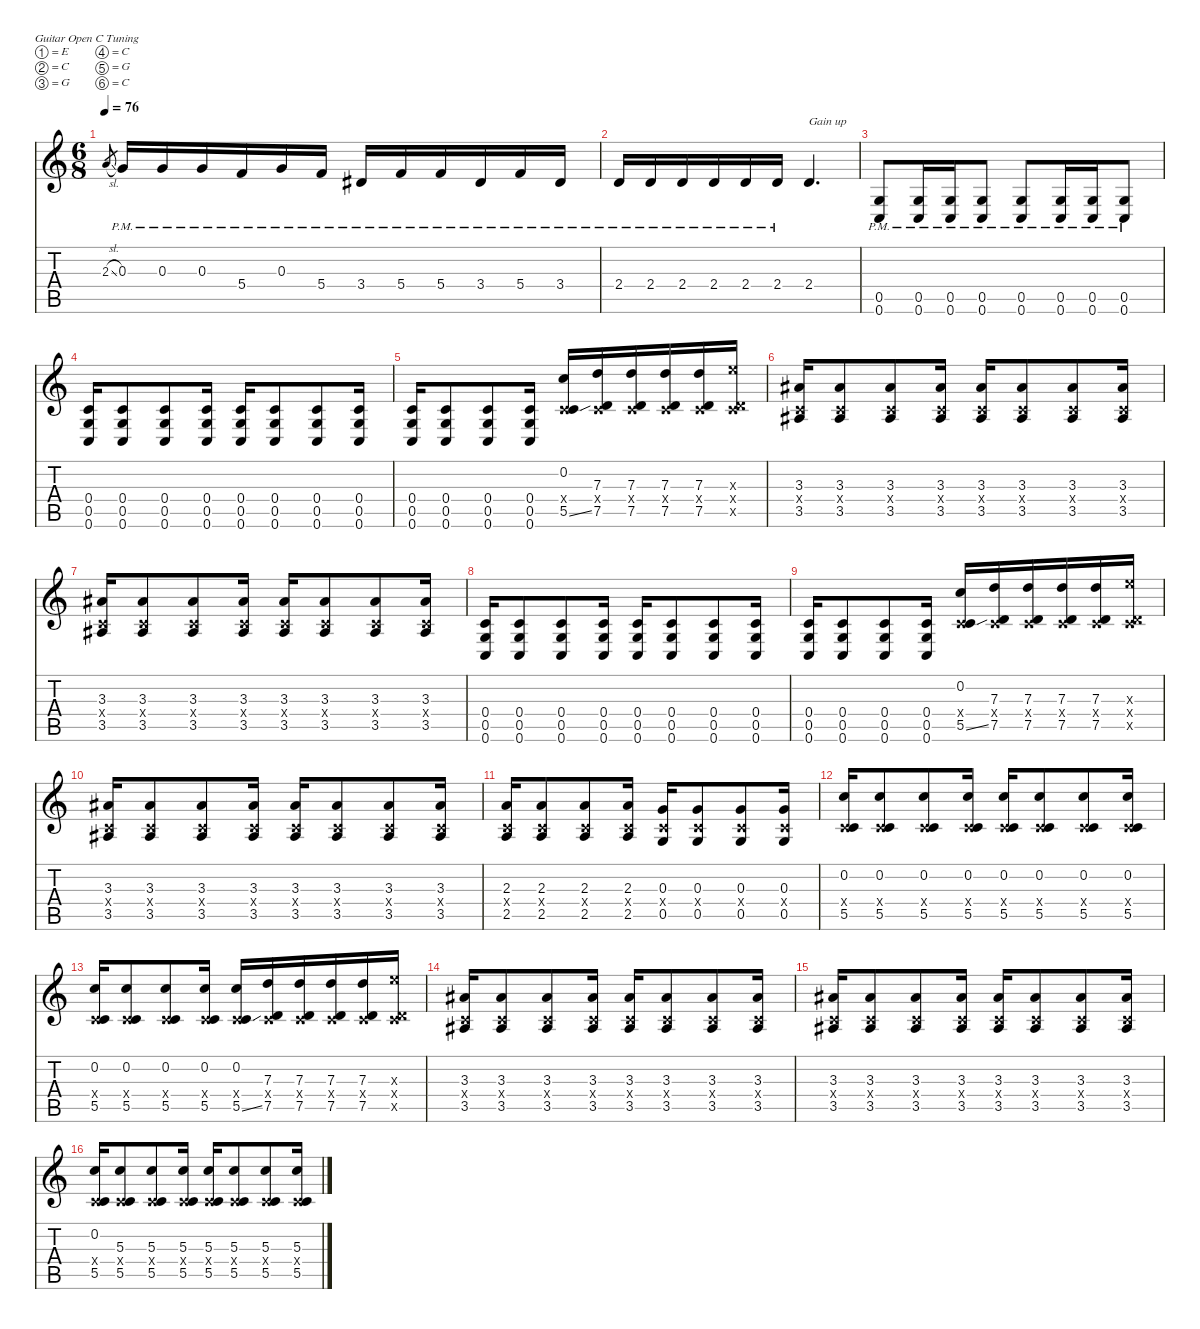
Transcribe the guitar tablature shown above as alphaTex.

\defaultSystemsLayout 4
\hideDynamics
\bracketExtendMode nobrackets
\singleTrackTrackNamePolicy hidden
\multiTrackTrackNamePolicy hidden
\firstSystemTrackNameMode fullname
\firstSystemTrackNameOrientation horizontal
\otherSystemsTrackNameOrientation horizontal
\track ("Guitar 2" "od.guit.") {instrument overdrivenguitar}
\staff {score tabs}
\tuning (E4 C4 G3 C3 G2 C2)
\ts (6 8)
\tempo 76
\clef g2
\ks c
2.3{sl}.8{gr dy mf beam Up} 0.3{pm}.16{dy f beam Up} 0.3{pm}.16{beam Up} 0.3{pm}.16{beam Up} 5.4{pm}.16{beam Up} 0.3{pm}.16{beam Up} 5.4{pm}.16{beam Up} 3.4{pm acc #}.16{beam Up} 5.4{pm}.16{beam Up} 5.4{pm}.16{beam Up} 3.4{pm acc #}.16{beam Up} 5.4{pm}.16{beam Up} 3.4{pm acc #}.16{beam Up} |
2.4{pm}.16{instrument overdrivenguitar beam Up} 2.4{pm}.16{beam Up} 2.4{pm}.16{beam Up} 2.4{pm}.16{beam Up} 2.4{pm}.16{beam Up} 2.4{pm}.16{beam Up} 2.4.4{d txt "Gain up" beam Up} |
(0.5{pm} 0.6{pm}).8{beam Up} (0.5{pm} 0.6{pm}).16{beam Up} (0.5{pm} 0.6{pm}).16{beam Up} (0.5{pm} 0.6{pm}).8{beam Up} (0.5{pm} 0.6{pm}).8{beam Up} (0.5{pm} 0.6{pm}).16{beam Up} (0.5{pm} 0.6{pm}).16{beam Up} (0.5{pm} 0.6{pm}).8{beam Up} |
(0.4 0.5 0.6).16{beam Up} (0.4 0.5 0.6).8{beam Up} (0.4 0.5 0.6).8{beam Up} (0.4 0.5 0.6).16{beam Up} (0.4 0.5 0.6).16{beam Up} (0.4 0.5 0.6).8{beam Up} (0.4 0.5 0.6).8{beam Up} (0.4 0.5 0.6).16{beam Up} |
(0.4 0.5 0.6).16{beam Up} (0.4 0.5 0.6).8{beam Up} (0.4 0.5 0.6).8{beam Up} (0.4 0.5 0.6).16{beam Up} (0.2 0.4{x} 5.5{ss}).16{beam Up} (7.3 0.4{x} 7.5).16{beam Up} (7.3 0.4{x} 7.5).16{beam Up} (7.3 0.4{x} 7.5).16{beam Up} (7.3 0.4{x} 7.5).16{beam Up} (9.3{x} 0.4{x} 7.5{x}).16{beam Up} |
(3.3{acc #} 0.4{x} 3.5{acc #}).16{beam Up} (3.3{acc #} 0.4{x} 3.5{acc #}).8{beam Up} (3.3{acc #} 0.4{x} 3.5{acc #}).8{beam Up} (3.3{acc #} 0.4{x} 3.5{acc #}).16{beam Up} (3.3{acc #} 0.4{x} 3.5{acc #}).16{beam Up} (3.3{acc #} 0.4{x} 3.5{acc #}).8{beam Up} (3.3{acc #} 0.4{x} 3.5{acc #}).8{beam Up} (3.3{acc #} 0.4{x} 3.5{acc #}).16{beam Up} |
(3.3{acc #} 0.4{x} 3.5{acc #}).16{beam Up} (3.3{acc #} 0.4{x} 3.5{acc #}).8{beam Up} (3.3{acc #} 0.4{x} 3.5{acc #}).8{beam Up} (3.3{acc #} 0.4{x} 3.5{acc #}).16{beam Up} (3.3{acc #} 0.4{x} 3.5{acc #}).16{beam Up} (3.3{acc #} 0.4{x} 3.5{acc #}).8{beam Up} (3.3{acc #} 0.4{x} 3.5{acc #}).8{beam Up} (3.3{acc #} 0.4{x} 3.5{acc #}).16{beam Up} |
(0.4 0.5 0.6).16{beam Up} (0.4 0.5 0.6).8{beam Up} (0.4 0.5 0.6).8{beam Up} (0.4 0.5 0.6).16{beam Up} (0.4 0.5 0.6).16{beam Up} (0.4 0.5 0.6).8{beam Up} (0.4 0.5 0.6).8{beam Up} (0.4 0.5 0.6).16{beam Up} |
(0.4 0.5 0.6).16{beam Up} (0.4 0.5 0.6).8{beam Up} (0.4 0.5 0.6).8{beam Up} (0.4 0.5 0.6).16{beam Up} (0.2 0.4{x} 5.5{ss}).16{beam Up} (7.3 0.4{x} 7.5).16{beam Up} (7.3 0.4{x} 7.5).16{beam Up} (7.3 0.4{x} 7.5).16{beam Up} (7.3 0.4{x} 7.5).16{beam Up} (9.3{x} 0.4{x} 7.5{x}).16{beam Up} |
(3.3{acc #} 0.4{x} 3.5{acc #}).16{beam Up} (3.3{acc #} 0.4{x} 3.5{acc #}).8{beam Up} (3.3{acc #} 0.4{x} 3.5{acc #}).8{beam Up} (3.3{acc #} 0.4{x} 3.5{acc #}).16{beam Up} (3.3{acc #} 0.4{x} 3.5{acc #}).16{beam Up} (3.3{acc #} 0.4{x} 3.5{acc #}).8{beam Up} (3.3{acc #} 0.4{x} 3.5{acc #}).8{beam Up} (3.3{acc #} 0.4{x} 3.5{acc #}).16{beam Up} |
(2.3 0.4{x} 2.5).16{beam Up} (2.3 0.4{x} 2.5).8{beam Up} (2.3 0.4{x} 2.5).8{beam Up} (2.3 0.4{x} 2.5).16{beam Up} (0.3 0.4{x} 0.5).16{beam Up} (0.3 0.4{x} 0.5).8{beam Up} (0.3 0.4{x} 0.5).8{beam Up} (0.3 0.4{x} 0.5).16{beam Up} |
(0.2 0.4{x} 5.5).16{beam Up} (0.2 0.4{x} 5.5).8{beam Up} (0.2 0.4{x} 5.5).8{beam Up} (0.2 0.4{x} 5.5).16{beam Up} (0.2 0.4{x} 5.5).16{beam Up} (0.2 0.4{x} 5.5).8{beam Up} (0.2 0.4{x} 5.5).8{beam Up} (0.2 0.4{x} 5.5).16{beam Up} |
(0.2 0.4{x} 5.5).16{beam Up} (0.2 0.4{x} 5.5).8{beam Up} (0.2 0.4{x} 5.5).8{beam Up} (0.2 0.4{x} 5.5).16{beam Up} (0.2 0.4{x} 5.5{ss}).16{beam Up} (7.3 0.4{x} 7.5).16{beam Up} (7.3 0.4{x} 7.5).16{beam Up} (7.3 0.4{x} 7.5).16{beam Up} (7.3 0.4{x} 7.5).16{beam Up} (9.3{x} 0.4{x} 7.5{x}).16{beam Up} |
(3.3{acc #} 0.4{x} 3.5{acc #}).16{beam Up} (3.3{acc #} 0.4{x} 3.5{acc #}).8{beam Up} (3.3{acc #} 0.4{x} 3.5{acc #}).8{beam Up} (3.3{acc #} 0.4{x} 3.5{acc #}).16{beam Up} (3.3{acc #} 0.4{x} 3.5{acc #}).16{beam Up} (3.3{acc #} 0.4{x} 3.5{acc #}).8{beam Up} (3.3{acc #} 0.4{x} 3.5{acc #}).8{beam Up} (3.3{acc #} 0.4{x} 3.5{acc #}).16{beam Up} |
(3.3{acc #} 0.4{x} 3.5{acc #}).16{beam Up} (3.3{acc #} 0.4{x} 3.5{acc #}).8{beam Up} (3.3{acc #} 0.4{x} 3.5{acc #}).8{beam Up} (3.3{acc #} 0.4{x} 3.5{acc #}).16{beam Up} (3.3{acc #} 0.4{x} 3.5{acc #}).16{beam Up} (3.3{acc #} 0.4{x} 3.5{acc #}).8{beam Up} (3.3{acc #} 0.4{x} 3.5{acc #}).8{beam Up} (3.3{acc #} 0.4{x} 3.5{acc #}).16{beam Up} |
(0.2 0.4{x} 5.5).16{beam Up} (5.3 0.4{x} 5.5).8{beam Up} (5.3 0.4{x} 5.5).8{beam Up} (5.3 0.4{x} 5.5).16{beam Up} (5.3 0.4{x} 5.5).16{beam Up} (5.3 0.4{x} 5.5).8{beam Up} (5.3 0.4{x} 5.5).8{beam Up} (5.3 0.4{x} 5.5).16{beam Up}
